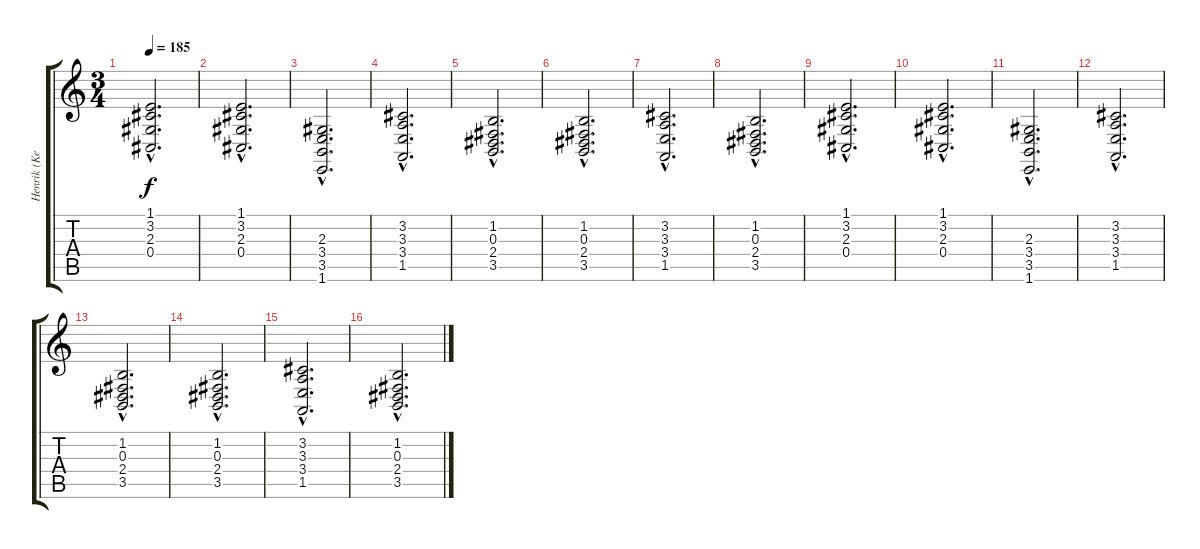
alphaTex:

\track ("Henrik (Keyboard)" "Henrik (Ke") {instrument stringensemble1}
\staff {score tabs}
\tuning (Eb4 Bb3 Gb3 Db3 Ab2 Eb2) {hide}
\ts (3 4)
\tempo 185
\clef g2
\ks c
(1.1{hac} 3.2{hac} 2.3{hac} 0.4{hac}).2{d dy f} |
(1.1{hac} 3.2{hac} 2.3{hac} 0.4{hac}).2{d} |
(2.3{hac} 3.4{hac} 3.5{hac} 1.6{hac}).2{d} |
(3.2{hac} 3.3{hac} 3.4{hac} 1.5{hac}).2{d} |
(1.2{hac} 0.3{hac} 2.4{hac} 3.5{hac}).2{d} |
(1.2{hac} 0.3{hac} 2.4{hac} 3.5{hac}).2{d} |
(3.2{hac} 3.3{hac} 3.4{hac} 1.5{hac}).2{d} |
(1.2{hac} 0.3{hac} 2.4{hac} 3.5{hac}).2{d} |
(1.1{hac} 3.2{hac} 2.3{hac} 0.4{hac}).2{d} |
(1.1{hac} 3.2{hac} 2.3{hac} 0.4{hac}).2{d} |
(2.3{hac} 3.4{hac} 3.5{hac} 1.6{hac}).2{d} |
(3.2{hac} 3.3{hac} 3.4{hac} 1.5{hac}).2{d} |
(1.2{hac} 0.3{hac} 2.4{hac} 3.5{hac}).2{d} |
(1.2{hac} 0.3{hac} 2.4{hac} 3.5{hac}).2{d} |
(3.2{hac} 3.3{hac} 3.4{hac} 1.5{hac}).2{d} |
(1.2{hac} 0.3{hac} 2.4{hac} 3.5{hac}).2{d}
